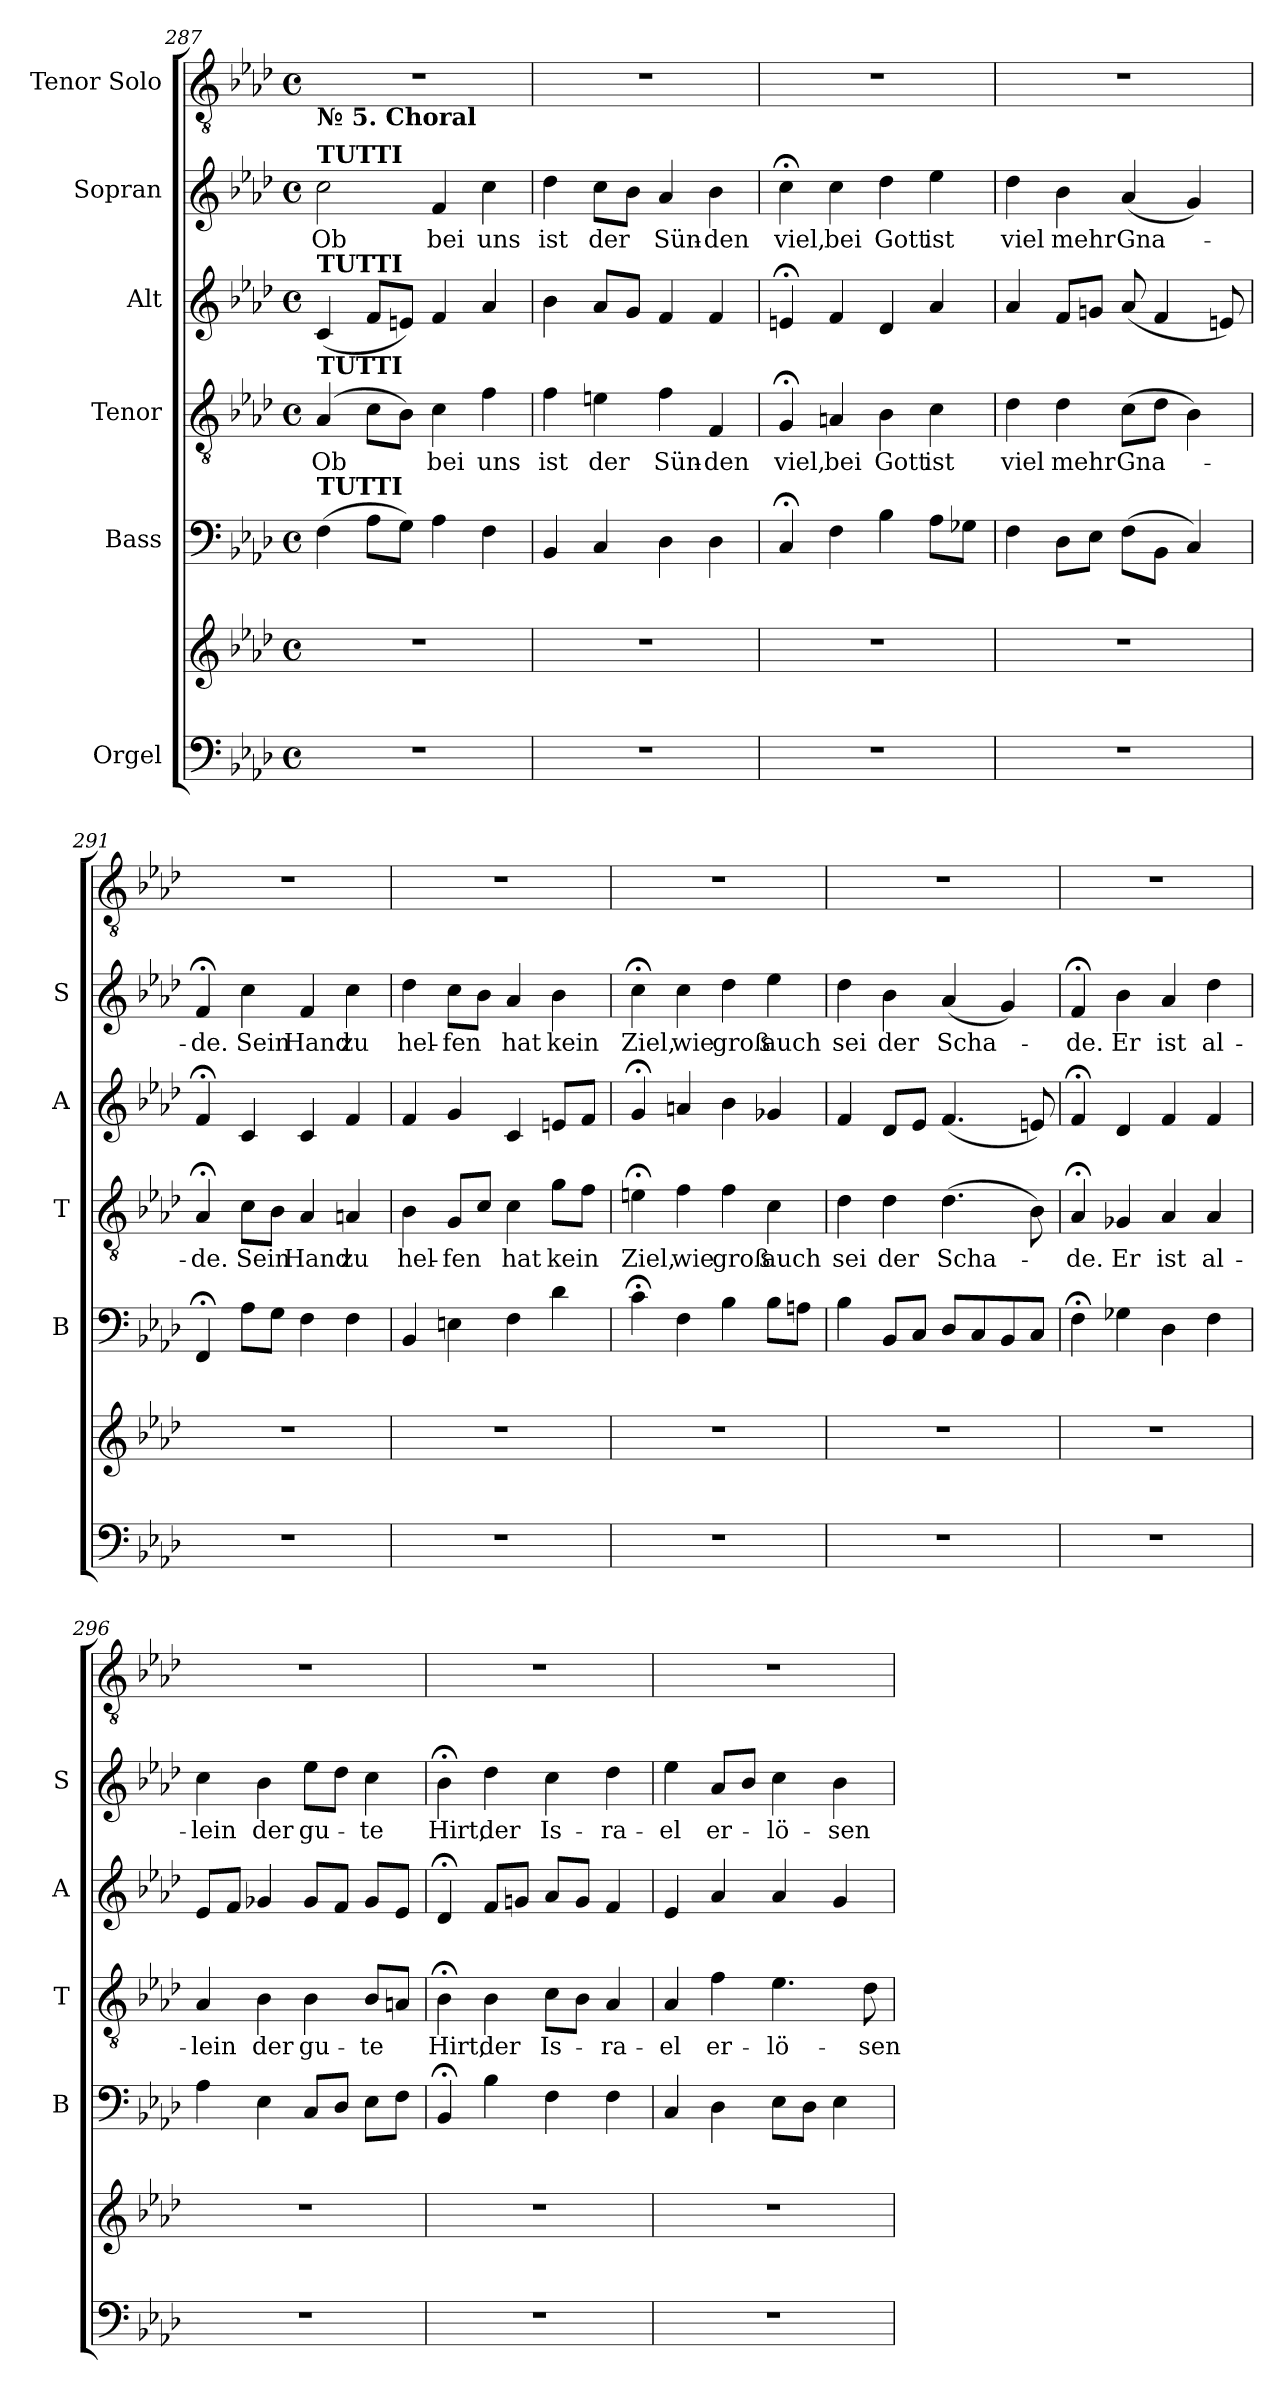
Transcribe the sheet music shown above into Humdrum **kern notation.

**kern	**kern	**kern	**kern	**text	**kern	**kern	**text	**kern
*part6	*part6	*part5	*part4	*part4	*part3	*part2	*part2	*part1
*staff7	*staff6	*staff5	*staff4	*staff4	*staff3	*staff2	*staff2	*staff1
*I"Orgel	*	*I"Bass	*I"Tenor	*	*I"Alt	*I"Sopran	*	*I"Tenor Solo
*	*	*I'B	*I'T	*	*I'A	*I'S	*	*
!!LO:PB:g=z
*clefF4	*clefG2	*clefF4	*clefGv2	*	*clefG2	*clefG2	*	*clefGv2
*k[b-e-a-d-]	*k[b-e-a-d-]	*k[b-e-a-d-]	*k[b-e-a-d-]	*	*k[b-e-a-d-]	*k[b-e-a-d-]	*	*k[b-e-a-d-]
*M4/4	*M4/4	*M4/4	*M4/4	*	*M4/4	*M4/4	*	*M4/4
*met(c)	*met(c)	*met(c)	*met(c)	*	*met(c)	*met(c)	*	*met(c)
=287	=287	=287	=287	=287	=287	=287	=287	=287
!	!	!	!	!	!	!	!	!LO:TX:b:B:t=№ 5. Choral
!	!	!	!	!	!	!LO:TX:a:B:t=TUTTI	!	!
!	!	!	!	!	!LO:TX:a:B:t=TUTTI	!	!	!
!	!	!	!LO:TX:a:B:t=TUTTI	!	!	!	!	!
!	!	!LO:TX:a:B:t=TUTTI	!	!	!	!	!	!
1r	1r	(4F\	(4A-/	Ob	(4c/	2cc\	Ob	1r
.	.	8A-\L	8c\L	.	8f/L	.	.	.
.	.	8G\J)	8B-\J)	.	8en/J)	.	.	.
.	.	4A-\	4c\	bei	4f/	4f/	bei	.
.	.	4F\	4f\	uns	4a-/	4cc\	uns	.
=288	=288	=288	=288	=288	=288	=288	=288	=288
1r	1r	4BB-/	4f\	ist	4b-\	4dd-\	ist	1r
.	.	4C/	4en\	der	8a-/L	8cc\L	der	.
.	.	.	.	.	8g/J	8b-\J	.	.
.	.	4D-\	4f\	Sün-	4f/	4a-/	Sün-	.
.	.	4D-\	4F/	-den	4f/	4b-\	-den	.
=289	=289	=289	=289	=289	=289	=289	=289	=289
1r	1r	4C;</	4G;</	viel,	4en;</	4cc;<\	viel,	1r
.	.	4F\	4An/	bei	4f/	4cc\	bei	.
.	.	4B-\	4B-\	Gott	4d-/	4dd-\	Gott	.
.	.	8A-\L	4c\	ist	4a-/	4ee-\	ist	.
.	.	8G-X\J	.	.	.	.	.	.
=290	=290	=290	=290	=290	=290	=290	=290	=290
1r	1r	4F\	4d-\	viel	4a-/	4dd-\	viel	1r
.	.	8D-\L	4d-\	mehr	8f/L	4b-\	mehr	.
.	.	8E-\J	.	.	8gn/J	.	.	.
.	.	(8F\L	(8c\L	Gna-	(8a-/	(4a-/	Gna-	.
.	.	8BB-\J	8d-\J	.	4f/	.	.	.
.	.	4C/)	4B-\)	.	.	4g/)	.	.
.	.	.	.	.	8en/)	.	.	.
=291	=291	=291	=291	=291	=291	=291	=291	=291
1r	1r	4FF;</	4A-;</	-de.	4f;</	4f;</	-de.	1r
.	.	8A-\L	8c\L	Sein	4c/	4cc\	Sein	.
.	.	8G\J	8B-\J	.	.	.	.	.
.	.	4F\	4A-/	Hand	4c/	4f/	Hand	.
.	.	4F\	4An/	zu	4f/	4cc\	zu	.
!!LO:LB:g=z
=292	=292	=292	=292	=292	=292	=292	=292	=292
1r	1r	4BB-/	4B-\	-hel-	4f/	4dd-\	hel-	1r
.	.	4En\	8G/L	-fen	4g/	8cc\L	-fen	.
.	.	.	8c/J	.	.	8b-\J	.	.
.	.	4F\	4c\	hat	4c/	4a-/	hat	.
.	.	4d-\	8g\L	kein	8en/L	4b-\	kein	.
.	.	.	8f\J	.	8f/J	.	.	.
=293	=293	=293	=293	=293	=293	=293	=293	=293
1r	1r	4c;<\	4en;<\	Ziel,	4g;</	4cc;<\	Ziel,	1r
.	.	4F\	4f\	wie	4an/	4cc\	wie	.
.	.	4B-\	4f\	groß	4b-\	4dd-\	groß	.
.	.	8B-\L	4c\	auch	4g-X/	4ee-\	auch	.
.	.	8An\J	.	.	.	.	.	.
=294	=294	=294	=294	=294	=294	=294	=294	=294
1r	1r	4B-\	4d-\	sei	4f/	4dd-\	sei	1r
.	.	8BB-/L	4d-\	der	8d-/L	4b-\	der	.
.	.	8C/J	.	.	8e-/J	.	.	.
.	.	8D-/L	(4.d-\	Scha-	(4.f/	(4a-/	Scha-	.
.	.	8C/	.	.	.	.	.	.
.	.	8BB-/	.	.	.	4g/)	.	.
.	.	8C/J	8B-\)	.	8en/)	.	.	.
=295	=295	=295	=295	=295	=295	=295	=295	=295
1r	1r	4F;<\	4A-;</	-de.	4f;</	4f;</	-de.	1r
.	.	4G-X\	4G-X/	Er	4d-/	4b-\	Er	.
.	.	4D-\	4A-/	ist	4f/	4a-/	ist	.
.	.	4F\	4A-/	al-	4f/	4dd-\	al-	.
=296	=296	=296	=296	=296	=296	=296	=296	=296
1r	1r	4A-\	4A-/	-lein	8e-/L	4cc\	-lein	1r
.	.	.	.	.	8f/J	.	.	.
.	.	4E-\	4B-\	der	4g-X/	4b-\	der	.
.	.	8C/L	4B-\	gu-	8g-/L	8ee-\L	gu-	.
.	.	8D-/J	.	.	8f/J	8dd-\J	.	.
.	.	8E-\L	8B-/L	-te	8g-/L	4cc\	-te	.
.	.	8F\J	8An/J	.	8e-/J	.	.	.
!!LO:LB:g=z
=297	=297	=297	=297	=297	=297	=297	=297	=297
1r	1r	4BB-;</	4B-;<\	Hirt,	4d-;</	4b-;<\	Hirt,	1r
.	.	4B-\	4B-\	der	8f/L	4dd-\	der	.
.	.	.	.	.	8gn/J	.	.	.
.	.	4F\	8c\L	Is-	8a-/L	4cc\	Is-	.
.	.	.	8B-\J	.	8g/J	.	.	.
.	.	4F\	4A-/	-ra-	4f/	4dd-\	-ra-	.
=298	=298	=298	=298	=298	=298	=298	=298	=298
1r	1r	4C/	4A-/	-el	4e-/	4ee-\	-el	1r
.	.	4D-\	4f\	er-	4a-/	8a-/L	er-	.
.	.	.	.	.	.	8b-/J	.	.
.	.	8E-\L	4.e-\	-lö-	4a-/	4cc\	-lö-	.
.	.	8D-\J	.	.	.	.	.	.
.	.	4E-\	.	.	4g/	4b-\	-sen	.
.	.	.	8d-\	-sen	.	.	.	.
=	=	=	=	=	=	=	=	=
*-	*-	*-	*-	*-	*-	*-	*-	*-
